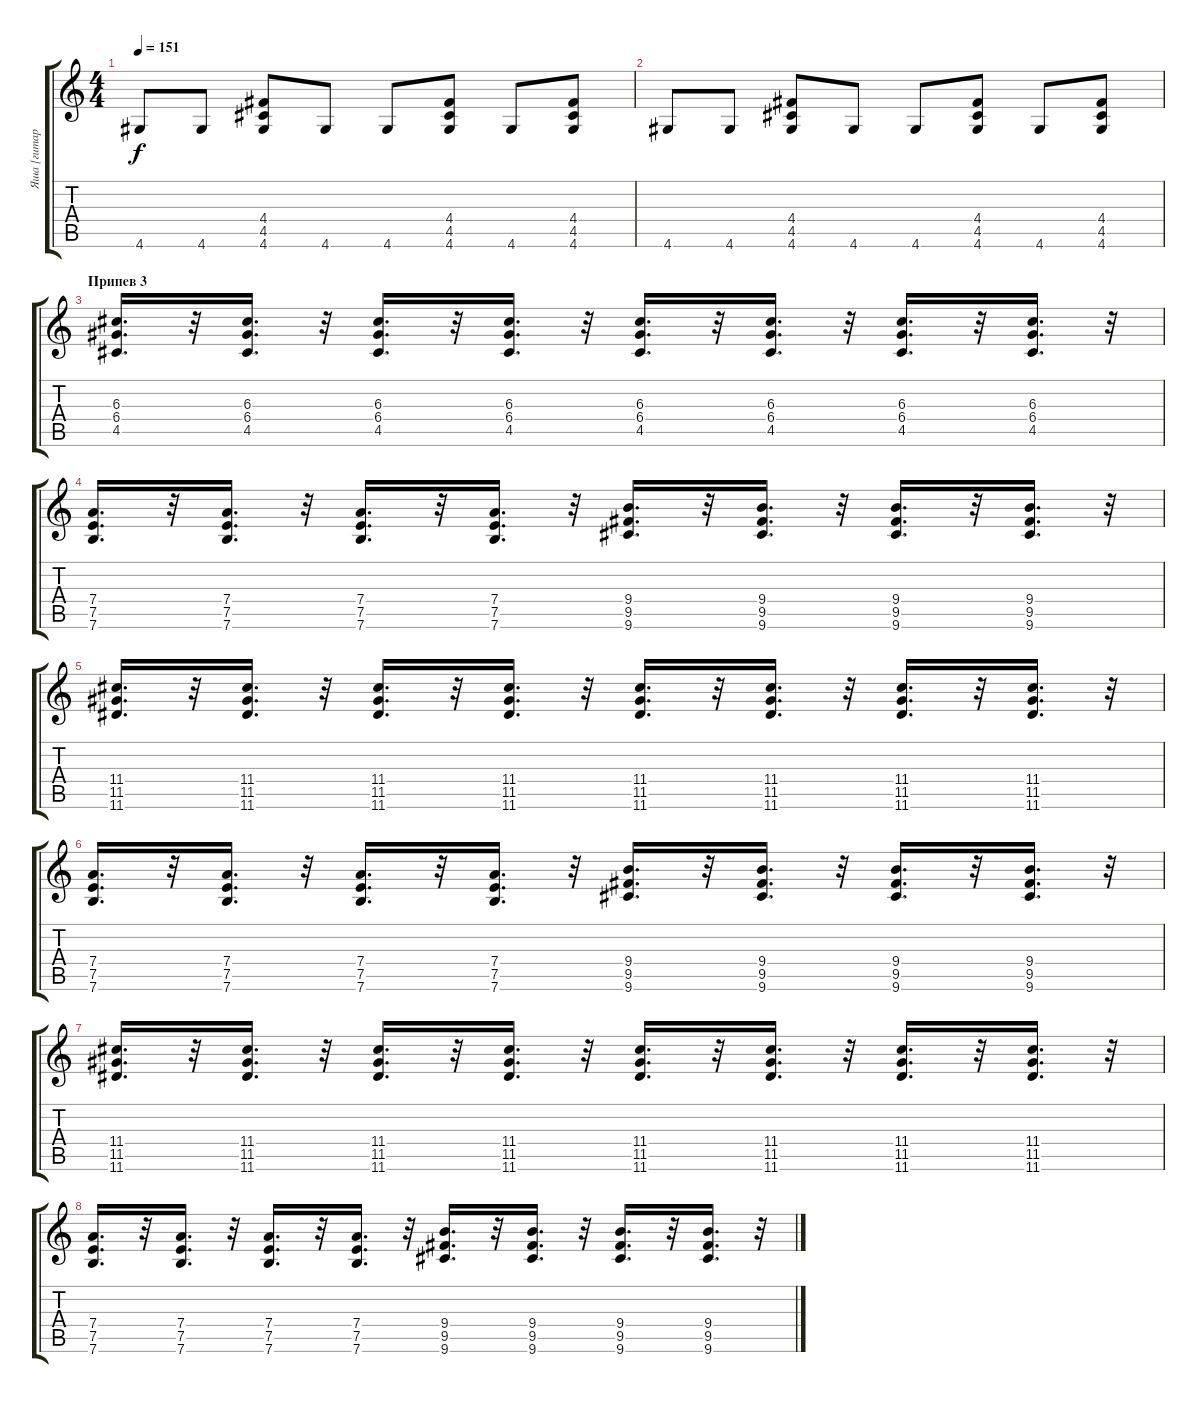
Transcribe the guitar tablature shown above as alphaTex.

\track ("Яша [гитара]" "Яша [гитар") {instrument distortionguitar}
\staff {score tabs}
\tuning (E4 B3 G3 D3 A2 E2) {hide}
\ts (4 4)
\tempo 151
\clef g2
\ks c
4.6.8{dy f} 4.6.8 (4.4 4.5 4.6).8 4.6.8 4.6.8 (4.4 4.5 4.6).8 4.6.8 (4.4 4.5 4.6).8 |
4.6.8 4.6.8 (4.4 4.5 4.6).8 4.6.8 4.6.8 (4.4 4.5 4.6).8 4.6.8 (4.4 4.5 4.6).8 |
\section ("" "Припев 3")
(6.3 6.4 4.5).16{d} r.32 (6.3 6.4 4.5).16{d} r.32 (6.3 6.4 4.5).16{d} r.32 (6.3 6.4 4.5).16{d} r.32 (6.3 6.4 4.5).16{d} r.32 (6.3 6.4 4.5).16{d} r.32 (6.3 6.4 4.5).16{d} r.32 (6.3 6.4 4.5).16{d} r.32 |
(7.4 7.5 7.6).16{d} r.32 (7.4 7.5 7.6).16{d} r.32 (7.4 7.5 7.6).16{d} r.32 (7.4 7.5 7.6).16{d} r.32 (9.4 9.5 9.6).16{d} r.32 (9.4 9.5 9.6).16{d} r.32 (9.4 9.5 9.6).16{d} r.32 (9.4 9.5 9.6).16{d} r.32 |
(11.4 11.5 11.6).16{d} r.32 (11.4 11.5 11.6).16{d} r.32 (11.4 11.5 11.6).16{d} r.32 (11.4 11.5 11.6).16{d} r.32 (11.4 11.5 11.6).16{d} r.32 (11.4 11.5 11.6).16{d} r.32 (11.4 11.5 11.6).16{d} r.32 (11.4 11.5 11.6).16{d} r.32 |
(7.4 7.5 7.6).16{d} r.32 (7.4 7.5 7.6).16{d} r.32 (7.4 7.5 7.6).16{d} r.32 (7.4 7.5 7.6).16{d} r.32 (9.4 9.5 9.6).16{d} r.32 (9.4 9.5 9.6).16{d} r.32 (9.4 9.5 9.6).16{d} r.32 (9.4 9.5 9.6).16{d} r.32 |
(11.4 11.5 11.6).16{d} r.32 (11.4 11.5 11.6).16{d} r.32 (11.4 11.5 11.6).16{d} r.32 (11.4 11.5 11.6).16{d} r.32 (11.4 11.5 11.6).16{d} r.32 (11.4 11.5 11.6).16{d} r.32 (11.4 11.5 11.6).16{d} r.32 (11.4 11.5 11.6).16{d} r.32 |
(7.4 7.5 7.6).16{d} r.32 (7.4 7.5 7.6).16{d} r.32 (7.4 7.5 7.6).16{d} r.32 (7.4 7.5 7.6).16{d} r.32 (9.4 9.5 9.6).16{d} r.32 (9.4 9.5 9.6).16{d} r.32 (9.4 9.5 9.6).16{d} r.32 (9.4 9.5 9.6).16{d} r.32
